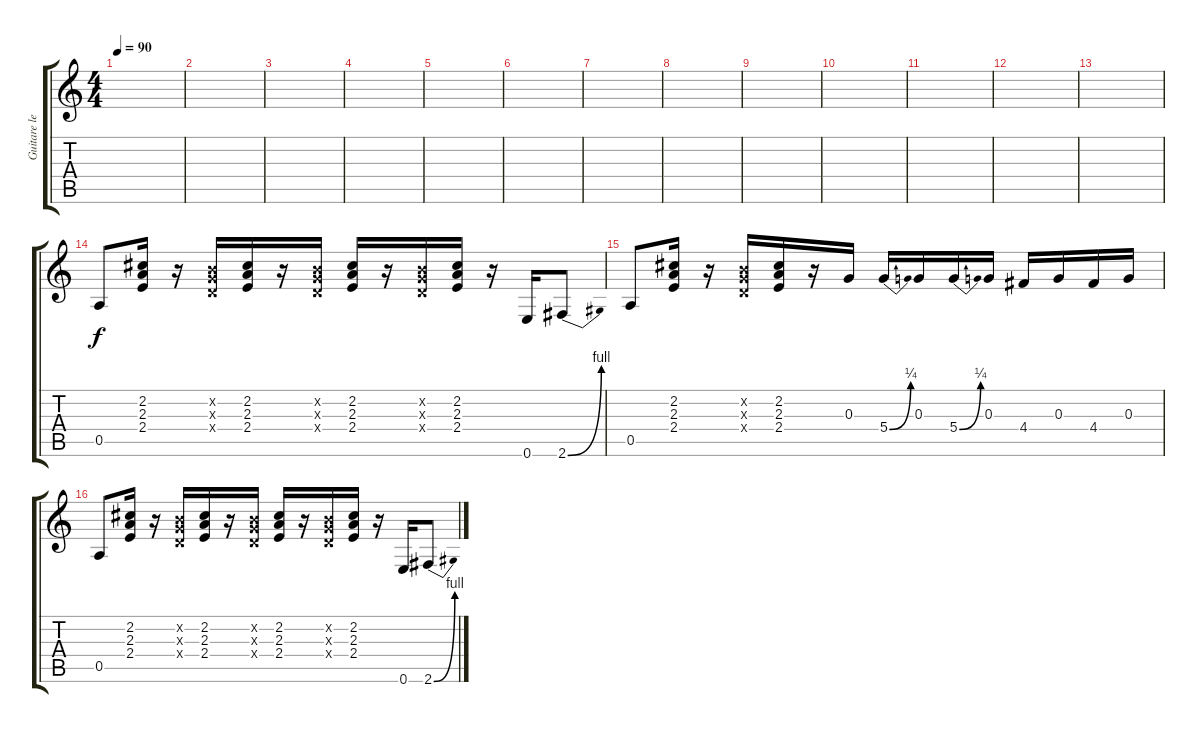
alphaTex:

\track ("Guitare lead" "Guitare le") {instrument electricguitarmuted}
\staff {score tabs}
\tuning (E4 B3 G3 D3 A2 E2) {hide}
\ts (4 4)
\tempo 90
\clef g2
\ks c
|
|
|
|
|
|
|
|
|
|
|
|
|
0.5.8 (2.2 2.3 2.4).16 r.16 (0.2{x} 0.3{x} 0.4{x}).16 (2.2 2.3 2.4).16 r.16 (0.2{x} 0.3{x} 0.4{x}).16 (2.2 2.3 2.4).16 r.16 (0.2{x} 0.3{x} 0.4{x}).16 (2.2 2.3 2.4).16 r.16 0.6.16 2.6{be (bend 0 0 60 4)}.8 |
0.5.8 (2.2 2.3 2.4).16 r.16 (0.2{x} 0.3{x} 0.4{x}).16 (2.2 2.3 2.4).16 r.16 0.3.16 5.4{be (bend 0 0 60 1)}.16 0.3.16 5.4{be (bend 0 0 60 1)}.16 0.3.16 4.4.16 0.3.16 4.4.16 0.3.16 |
0.5.8 (2.2 2.3 2.4).16 r.16 (0.2{x} 0.3{x} 0.4{x}).16 (2.2 2.3 2.4).16 r.16 (0.2{x} 0.3{x} 0.4{x}).16 (2.2 2.3 2.4).16 r.16 (0.2{x} 0.3{x} 0.4{x}).16 (2.2 2.3 2.4).16 r.16 0.6.16 2.6{be (bend 0 0 60 4)}.8
